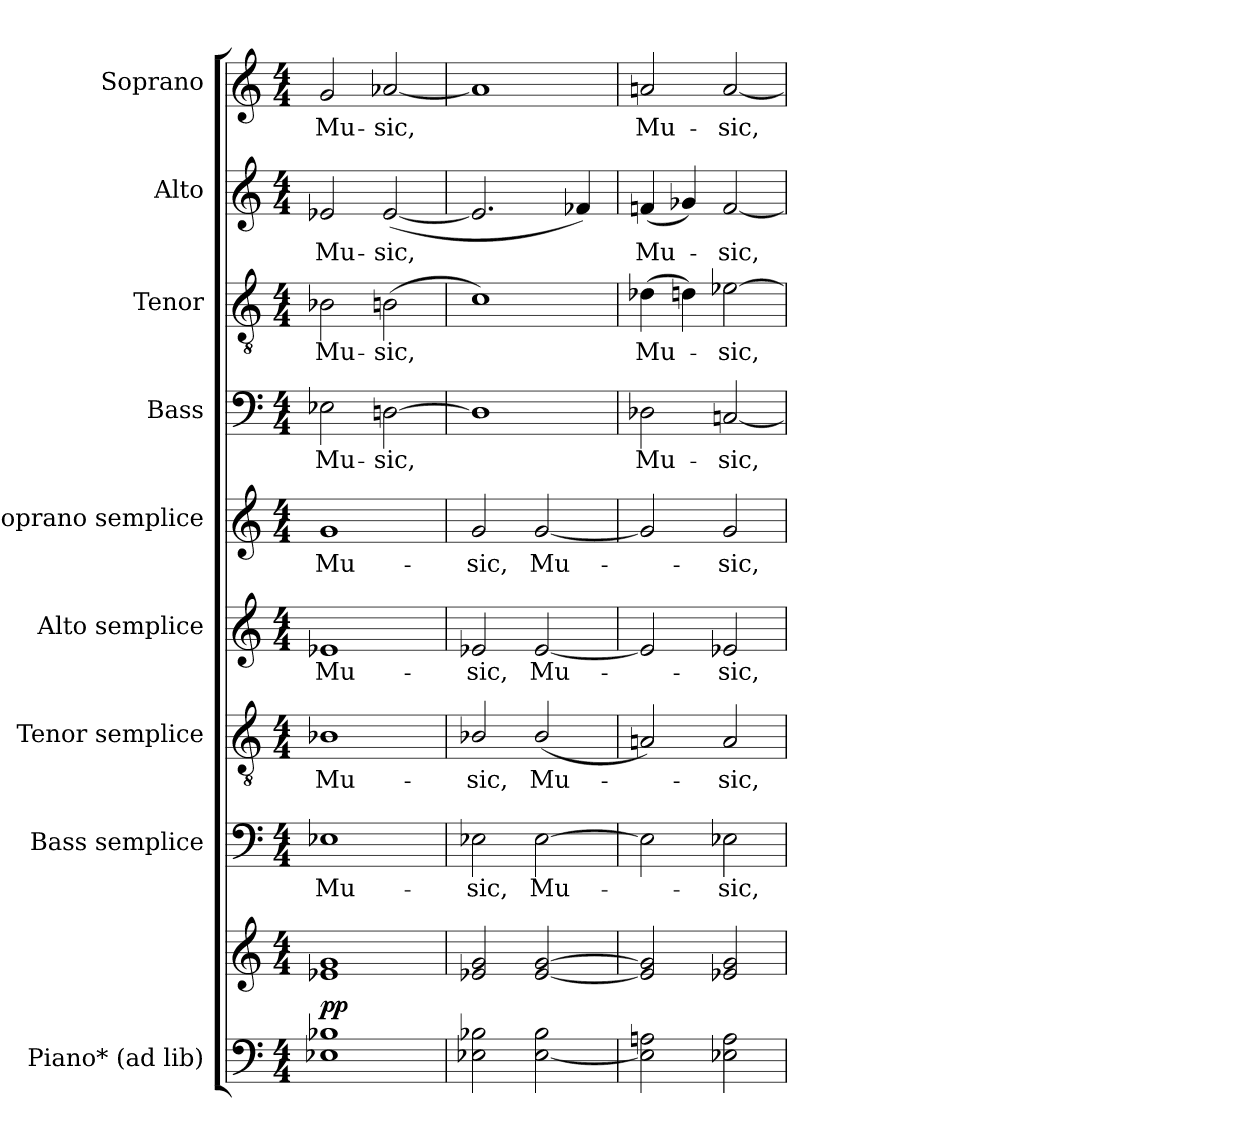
**kern	**kern	**dynam	**kern	**text	**kern	**text	**kern	**text	**kern	**text	**kern	**text	**kern	**text	**kern	**text	**kern	**text
*part9	*part9	*part9	*part8	*part8	*part7	*part7	*part6	*part6	*part5	*part5	*part4	*part4	*part3	*part3	*part2	*part2	*part1	*part1
*staff10	*staff9	*staff9/10	*staff8	*staff8	*staff7	*staff7	*staff6	*staff6	*staff5	*staff5	*staff4	*staff4	*staff3	*staff3	*staff2	*staff2	*staff1	*staff1
*I"Piano* (ad lib)	*	*	*I"Bass semplice	*	*I"Tenor semplice	*	*I"Alto semplice	*	*I"Soprano semplice	*	*I"Bass	*	*I"Tenor	*	*I"Alto	*	*I"Soprano	*
*	*	*	*I'B.	*	*I'T.	*	*I'A.	*	*I'S.	*	*I'B.	*	*I'T.	*	*I'A.	*	*I'S.	*
!!LO:PB:g=z
*clefF4	*clefG2	*	*clefF4	*	*clefGv2	*	*clefG2	*	*clefG2	*	*clefF4	*	*clefGv2	*	*clefG2	*	*clefG2	*
*	*	*	*	*	*ITrd7c12	*	*	*	*	*	*	*	*ITrd7c12	*	*	*	*	*
*k[]	*k[]	*	*k[]	*	*k[]	*	*k[]	*	*k[]	*	*k[]	*	*k[]	*	*k[]	*	*k[]	*
*C:	*C:	*	*C:	*	*C:	*	*C:	*	*C:	*	*C:	*	*C:	*	*C:	*	*C:	*
*M4/4	*M4/4	*	*M4/4	*	*M4/4	*	*M4/4	*	*M4/4	*	*M4/4	*	*M4/4	*	*M4/4	*	*M4/4	*
*MM52	*MM52	*	*MM52	*	*MM52	*	*MM52	*	*MM52	*	*MM52	*	*MM52	*	*MM52	*	*MM52	*
=1	=1	=1	=1	=1	=1	=1	=1	=1	=1	=1	=1	=1	=1	=1	=1	=1	=1	=1
!	!	!	!	!LO:LY:b:color=#000000	!	!	!	!	!	!	!	!	!	!	!	!	!	!
!	!	!	!	!	!	!LO:LY:b:color=#000000	!	!	!	!	!	!	!	!	!	!	!	!
!	!	!	!	!	!	!	!	!LO:LY:b:color=#000000	!	!	!	!	!	!	!	!	!	!
!	!	!	!	!	!	!	!	!	!	!LO:LY:b:color=#000000	!	!	!	!	!	!	!	!
!	!	!	!	!	!	!	!	!	!	!	!	!LO:LY:b:color=#000000	!	!	!	!	!	!
!	!	!	!	!	!	!	!	!	!	!	!	!	!	!LO:LY:b:color=#000000	!	!	!	!
!	!	!	!	!	!	!	!	!	!	!	!	!	!	!	!	!LO:LY:b:color=#000000	!	!
!	!	!	!	!	!	!	!	!	!	!	!	!	!	!	!	!	!	!LO:LY:b:color=#000000
1E-Xi 1B-Xi	1e-Xi 1gi	pp	1E-Xi	Mu-	1BB-Xi	Mu-	1e-Xi	Mu-	1gi	Mu-	2E-Xi\	Mu-	2BB-Xi\	Mu-	2e-Xi/	Mu-	2gi/	Mu-
!	!	!	!	!	!	!	!	!	!	!	!	!LO:LY:b:color=#000000	!	!	!	!	!	!
!	!	!	!	!	!	!	!	!	!	!	!	!	!	!LO:LY:b:color=#000000	!	!	!	!
!	!	!	!	!	!	!	!	!	!	!	!	!	!	!	!	!LO:LY:b:color=#000000	!	!
!	!	!	!	!	!	!	!	!	!	!	!	!	!	!	!	!	!	!LO:LY:b:color=#000000
.	.	.	.	.	.	.	.	.	.	.	[2Dni\	-sic,	(2BBni\	-sic,	([2e-i/	-sic,	[2a-Xi/	-sic,
=2	=2	=2	=2	=2	=2	=2	=2	=2	=2	=2	=2	=2	=2	=2	=2	=2	=2	=2
!	!	!	!	!LO:LY:b:color=#000000	!	!	!	!	!	!	!	!	!	!	!	!	!	!
!	!	!	!	!	!	!LO:LY:b:color=#000000	!	!	!	!	!	!	!	!	!	!	!	!
!	!	!	!	!	!	!	!	!LO:LY:b:color=#000000	!	!	!	!	!	!	!	!	!	!
!	!	!	!	!	!	!	!	!	!	!LO:LY:b:color=#000000	!	!	!	!	!	!	!	!
2E-Xi\ 2B-Xi	2e-Xi/ 2gi	.	2E-Xi\	-sic,	2BB-Xi/	-sic,	2e-Xi/	-sic,	2gi/	-sic,	1Di]	.	1Ci)	.	2.e-i/]	.	1a-i]	.
!	!	!	!	!LO:LY:b:color=#000000	!	!	!	!	!	!	!	!	!	!	!	!	!	!
!	!	!	!	!	!	!LO:LY:b:color=#000000	!	!	!	!	!	!	!	!	!	!	!	!
!	!	!	!	!	!	!	!	!LO:LY:b:color=#000000	!	!	!	!	!	!	!	!	!	!
!	!	!	!	!	!	!	!	!	!	!LO:LY:b:color=#000000	!	!	!	!	!	!	!	!
[2E-i\ 2B-i	[2e-i/ [2gi	.	[2E-i\	Mu-	(2BB-i/	Mu-	[2e-i/	Mu-	[2gi/	Mu-	.	.	.	.	.	.	.	.
.	.	.	.	.	.	.	.	.	.	.	.	.	.	.	4f-Xi/)	.	.	.
=3	=3	=3	=3	=3	=3	=3	=3	=3	=3	=3	=3	=3	=3	=3	=3	=3	=3	=3
!	!	!	!	!	!	!	!	!	!	!	!	!LO:LY:b:color=#000000	!	!	!	!	!	!
!	!	!	!	!	!	!	!	!	!	!	!	!	!	!LO:LY:b:color=#000000	!	!	!	!
!	!	!	!	!	!	!	!	!	!	!	!	!	!	!	!	!LO:LY:b:color=#000000	!	!
!	!	!	!	!	!	!	!	!	!	!	!	!	!	!	!	!	!	!LO:LY:b:color=#000000
2E-i\] 2Ani	2e-i/] 2gi]	.	2E-i\]	.	2AAni/)	.	2e-i/]	.	2gi/]	.	2D-Xi\	Mu-	(4D-Xi\	Mu-	(4fni/	Mu-	2ani/	Mu-
.	.	.	.	.	.	.	.	.	.	.	.	.	4Dni\)	.	4g-Xi/)	.	.	.
!	!	!	!	!LO:LY:b:color=#000000	!	!	!	!	!	!	!	!	!	!	!	!	!	!
!	!	!	!	!	!	!LO:LY:b:color=#000000	!	!	!	!	!	!	!	!	!	!	!	!
!	!	!	!	!	!	!	!	!LO:LY:b:color=#000000	!	!	!	!	!	!	!	!	!	!
!	!	!	!	!	!	!	!	!	!	!LO:LY:b:color=#000000	!	!	!	!	!	!	!	!
!	!	!	!	!	!	!	!	!	!	!	!	!LO:LY:b:color=#000000	!	!	!	!	!	!
!	!	!	!	!	!	!	!	!	!	!	!	!	!	!LO:LY:b:color=#000000	!	!	!	!
!	!	!	!	!	!	!	!	!	!	!	!	!	!	!	!	!LO:LY:b:color=#000000	!	!
!	!	!	!	!	!	!	!	!	!	!	!	!	!	!	!	!	!	!LO:LY:b:color=#000000
2E-Xi\ 2Ai	2e-Xi/ 2gi	.	2E-Xi\	-sic,	2AAi/	-sic,	2e-Xi/	-sic,	2gi/	-sic,	[2Cni/	-sic,	[2E-Xi\	-sic,	[2fi/	-sic,	[2ai/	-sic,
=	=	=	=	=	=	=	=	=	=	=	=	=	=	=	=	=	=	=
*-	*-	*-	*-	*-	*-	*-	*-	*-	*-	*-	*-	*-	*-	*-	*-	*-	*-	*-
